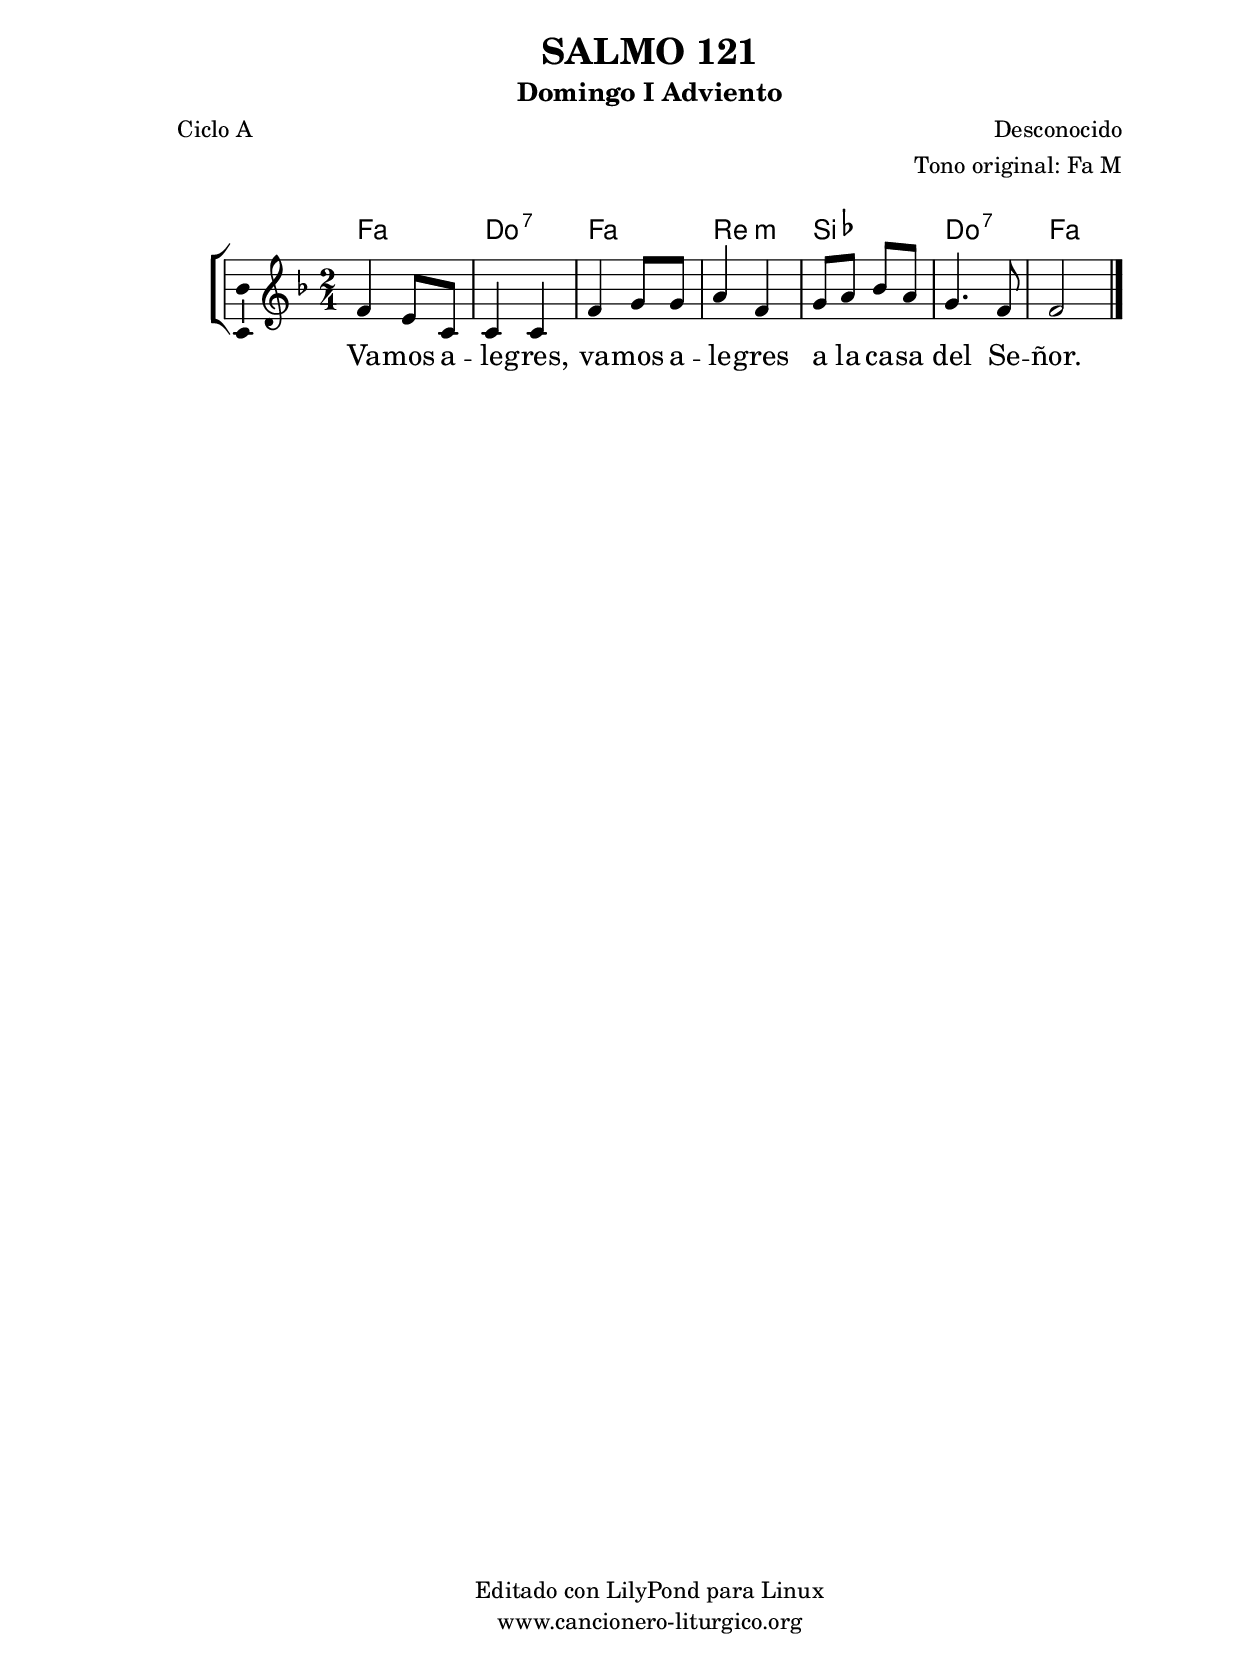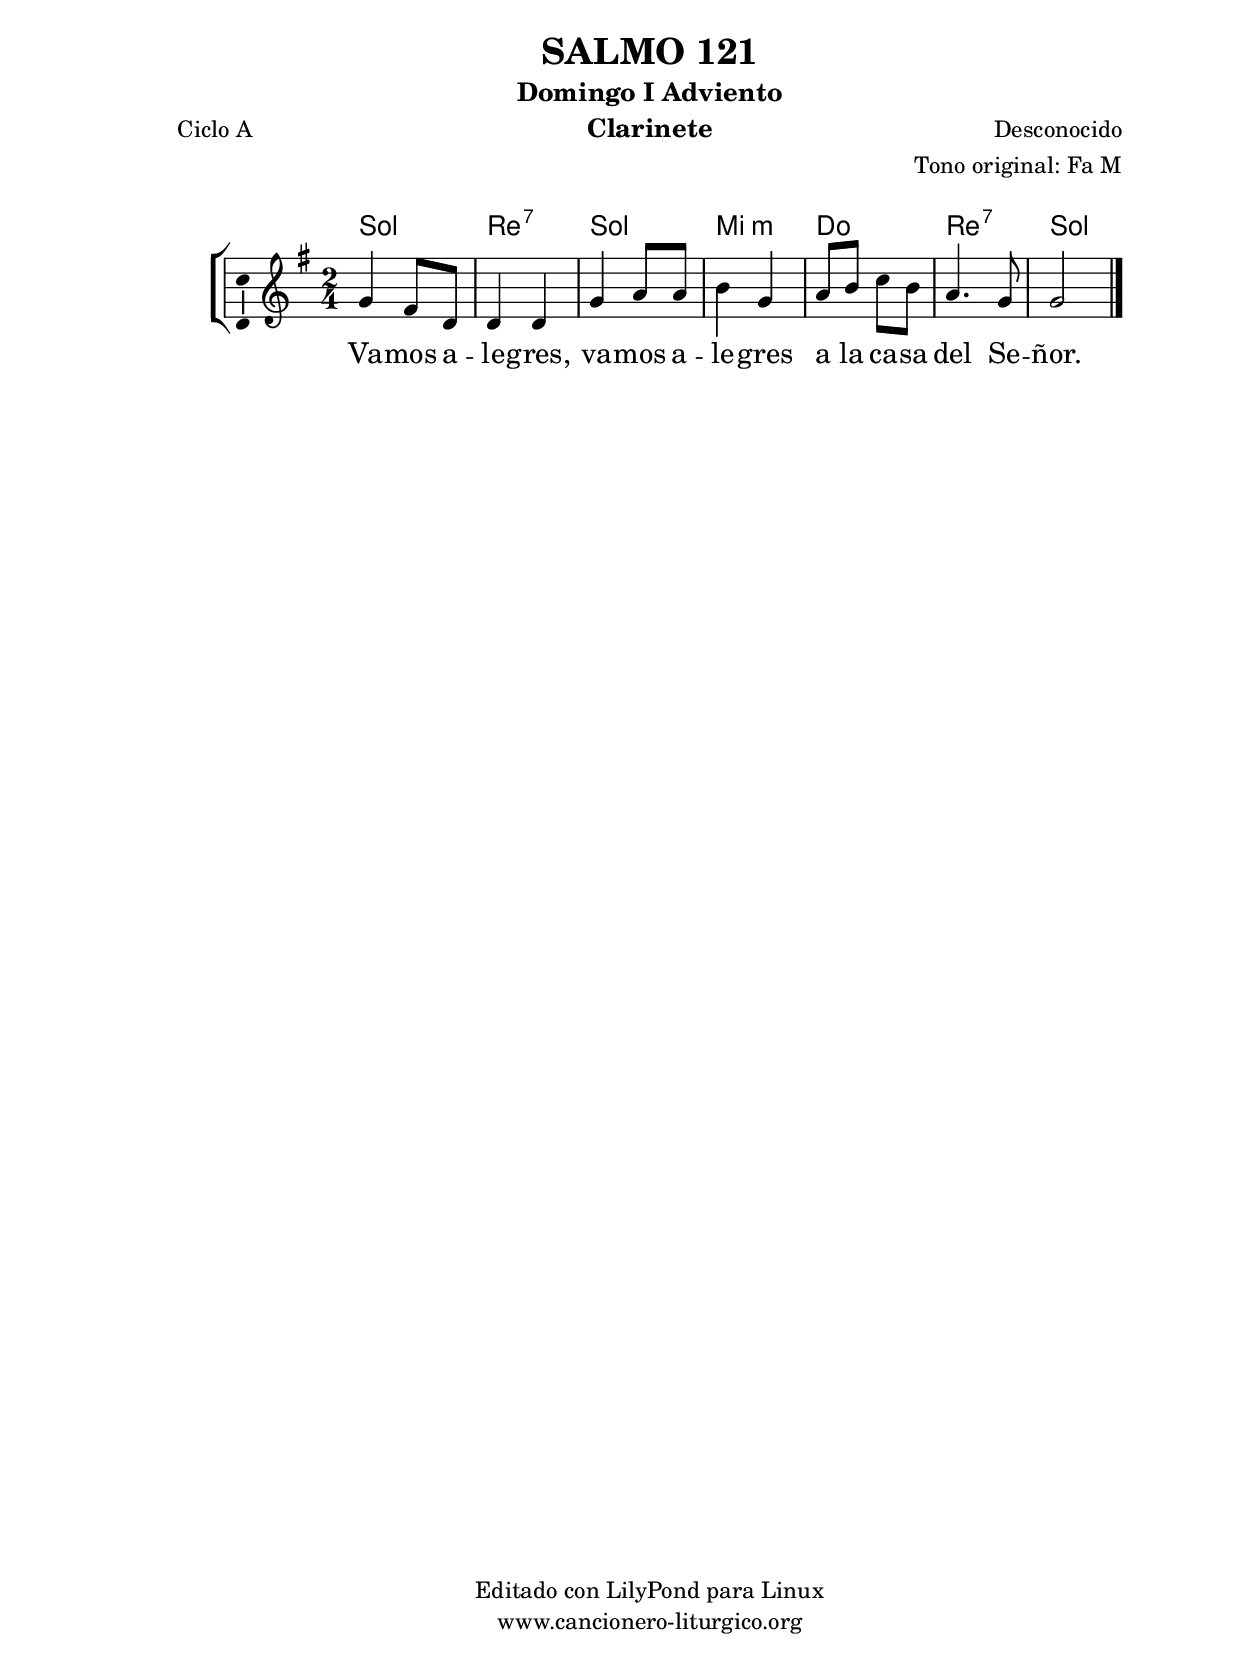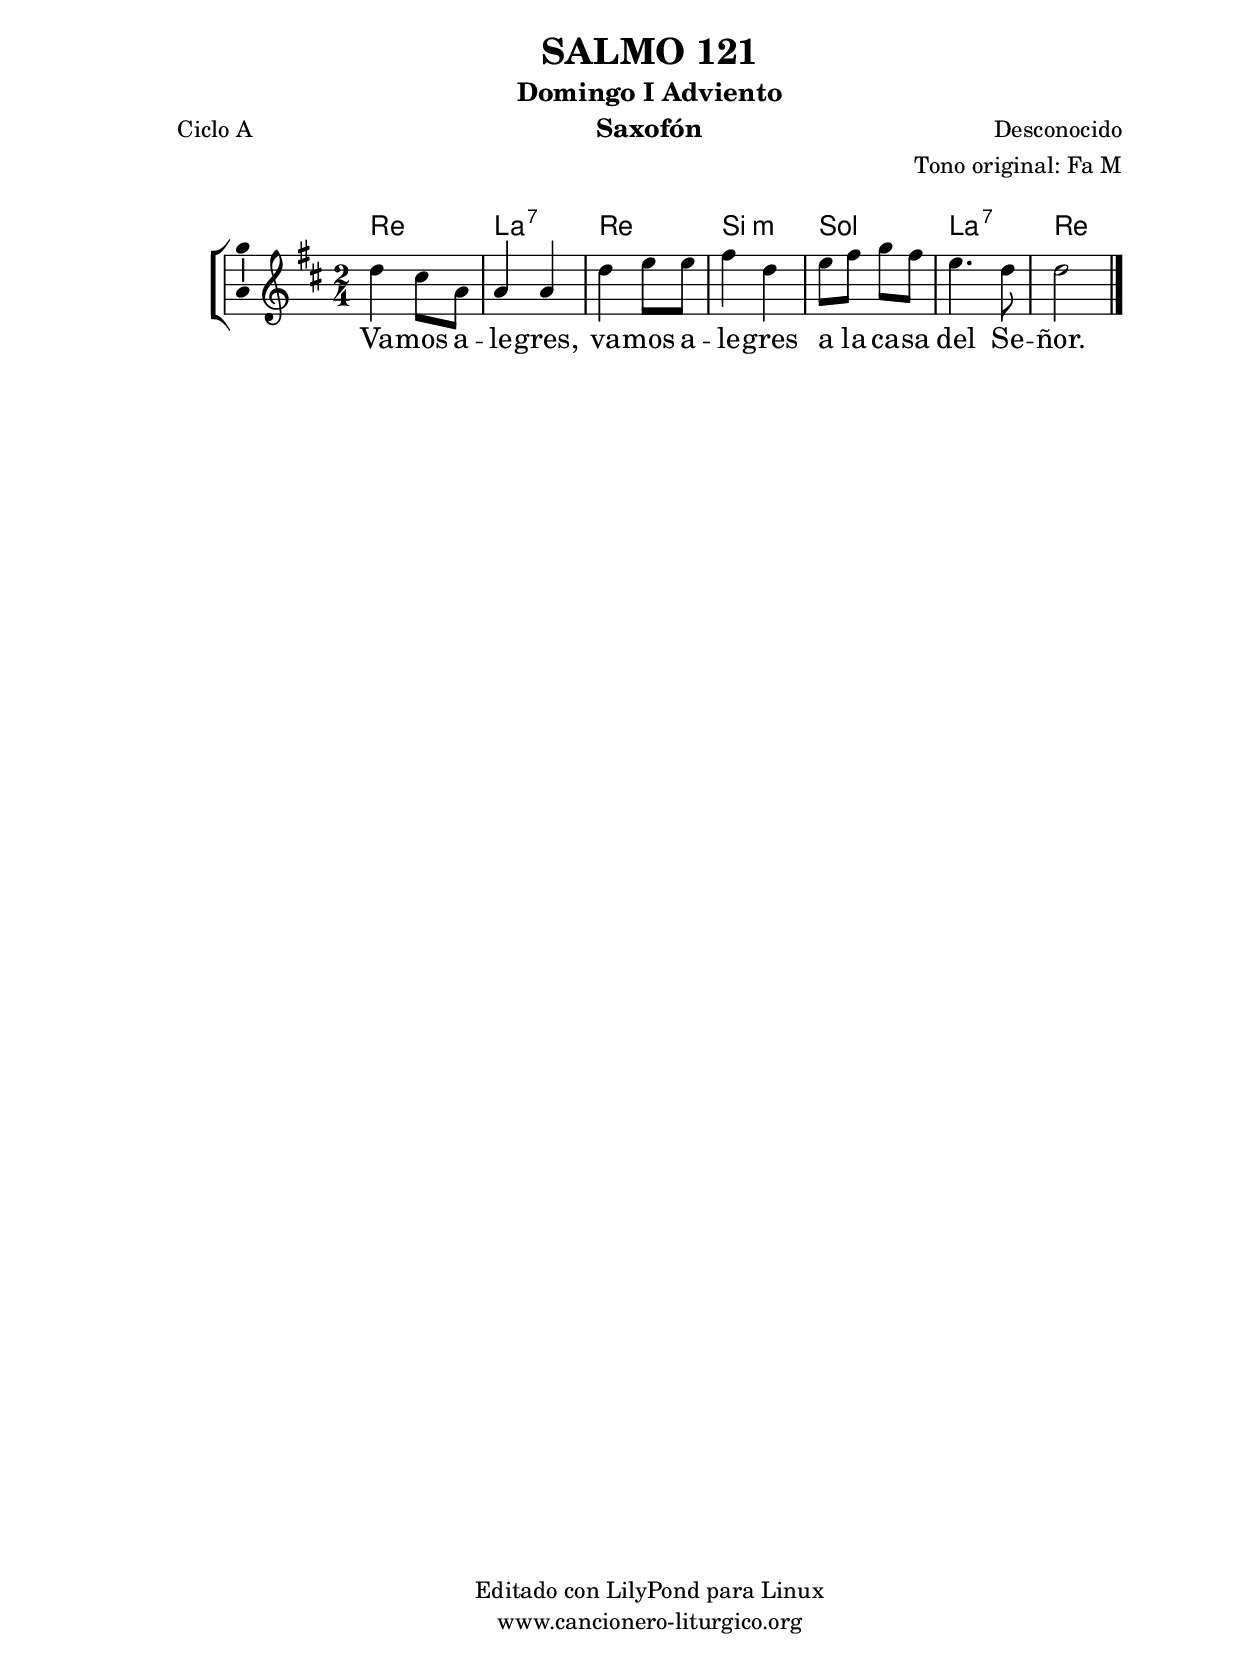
%
%para convertir .midi en .wav:
%timidity filename.midi -Ow -o finename.wav
%
%
%Para convertir de .wav a .mp3:
%lame -h -m j filename.wav
%
%
%para escuchar el midi:
%timidity nombrefichero.midi
%


%versión de lilypond para la que se ha escrito esta partitura:
\version "2.16.0"

	%Tamaño papel
	#(set-default-paper-size "a4")
	%Tamaño partitura
	#(set-global-staff-size 20)
	%No responde al pulsar sobre una nota
	#(ly:set-option 'point-and-click #f)

%parámetros del encabezamiento:
\header {
	title = "SALMO 121"
	subtitle = "Domingo I Adviento"
	composer = "Desconocido"
	poet = "Ciclo A"
	meter = ""
	arranger = "Tono original: Fa M"
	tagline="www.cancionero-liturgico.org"
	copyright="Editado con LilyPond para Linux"
	}

%parámetros asociados al papel:
\paper  {
	oddHeaderMarkup = \markup {\fill-line { \on-the-fly #not-first-page \fromproperty #'header:title \on-the-fly #not-first-page \fromproperty #'header:composer }}
	evenHeaderMarkup = \markup {\fill-line { \fromproperty #'header:composer \fromproperty #'header:title }}
	#(set-paper-size "a4")
	print-page-number = ##f
	first-page-number = 1
	print-first-page-number = ##f
%	head-separation = 3.0 \cm
	top-margin = 2.0 \cm
	bottom-margin = 0.5\cm
%%%	bottom-margin = -1.0\cm
	left-margin = 3.0 \cm
	line-width = 16.0 \cm 
	indent = 8\mm
	interscoreline = 2.\mm
	between-system-space = 15\mm
%	para que las partituras no llenen la hoja:
	ragged-bottom = ##t
%	idem para la última hoja:
	ragged-last-bottom = ##f
%	para que las partituras llenen el ancho del papel:
	ragged-last = ##f
	after-title-space = 2.5 \cm
%page-count=1
%system-count=8

	%Flexible Vertical Spacing
%	markup-markup-spacing =
%	#'((basic-distance . 15) (minimum-distance . 15) (padding . 3))
	markup-system-spacing =
	#'((basic-distance . 15) (minimum-distance . 15) (padding . 3))
	system-system-spacing =
	#'((basic-distance . 15) (minimum-distance . 15) (padding . 3))
	score-system-spacing =
	#'((basic-distance . 15) (minimum-distance . 15) (padding . 5))
%	top-system-spacing = % header
%	#'((basic-distance . 8) (minimum-distance . 0) (padding . 3))
%	top-markup-spacing =
%	#'((basic-distance . 20) (minimum-distance . 20) (padding . 3))
	last-bottom-spacing = % footer
	#'((basic-distance . 5) (minimum-distance . 5) (padding . 3))
%	score-markup-spacing =
%	#'((basic-distance . 16) (minimum-distance . 13) (padding . 3))

	}


%parámetros que afectan a toda la partitura:
global =  {
	%clave de sol (G):
	\clef G
	%armadura:
%	\transpose aes g
	\key f \major
	\tempo 4=100
	\set Score.tempoHideNote = ##t
	}


acordes = {
	\italianChords
	\chordmode {
%	\transpose aes g
{

f2 c:7 f d:m bes c:7 f

	}
	}
}

melodia = 
%	\transpose aes g
{
	\relative c'{

\time 2/4
f4 e8 c
c4 c
f4 g8 g
a4 f
g8 a bes a
g4. f8
f2

	\bar "|."
	}
	}


texto = \lyricmode {
Va -- mos a -- le -- gres, va -- mos a -- le -- gres a la ca -- sa del Se -- ñor.
	}


acordesStaff = \context ChordNames = acordesStaff <<
	\set chordChanges = ##t
	\acordes
	>>


vozStaff = \context Voice = vozStaff
\with {\consists "Ambitus_engraver"}
<<
%	\set Staff.instrumentName = ""
%	\set Staff.shortInstrumentName = ""
%	\set Staff.midiInstrument = #"clarinet"
%	\set Staff.midiInstrument = #"cello"
%	\set Staff.midiInstrument = #"flute"
	\set Staff.midiInstrument = #"electric guitar (jazz)"
%	\set Staff.midiInstrument = #"english horn"
%	\set Staff.midiInstrument = #"violin"
%	\set Staff.midiInstrument = #"glockenspiel"
	\set Staff.midiMinimumVolume = #0.7
	\set Staff.midiMaximumVolume = #0.9
	\global
	\melodia
	>>


textoStaff = \context Lyrics = textoStaff <<
	\lyricsto vozStaff \texto
	>>

\book {
	\score {
		\context ChoirStaff {
			\override StaffGroup.SystemStartBracket #'collapse-height = #1
			\override Score.SystemStartBar #'collapse-height = #1
			<<
			\acordesStaff
			\vozStaff
			\textoStaff
			>>
			}
		\layout {
	    		\context {
				\Lyrics
				\override LyricText #'font-size = #2
				}
	   		 \context {
				\Score
				%fontSize = #3
				\override StaffSymbol #'staff-space = #(magstep +3)
				%\override Beam #'thickness = #0.55
				%\override SpacingSpanner #'spacing-increment = #1.0
				%\override Slur #'height-limit = #1.5
				}
			}
		}
	\score {
		\unfoldRepeats
		\context ChoirStaff {
			<<
			\acordesStaff
			\vozStaff
			>>
			}
		\midi {
	  		\context {
	  			\Score
				tempoWholesPerMinute = #(ly:make-moment 70 4)
				}
			}
		}
	}

%Partitura para clarinete
#(define output-suffix "C")
\book {
	\header{
		instrument = "Clarinete"
		}
	\score {
		\context ChoirStaff {
			\override StaffGroup.SystemStartBracket #'collapse-height = #1
			\override Score.SystemStartBar #'collapse-height = #1
\transpose c d
			<<
			\acordesStaff
			\vozStaff
			\textoStaff
			>>
			}
		\layout {
	    		\context {
				\Lyrics
				\override LyricText #'font-size = #2
				}
	   		 \context {
				\Score
				%fontSize = #3
				\override StaffSymbol #'staff-space = #(magstep +3)
				%\override Beam #'thickness = #0.55
				%\override SpacingSpanner #'spacing-increment = #1.0
				%\override Slur #'height-limit = #1.5
				}
			}
		}
	}

%Partitura para saxofón
#(define output-suffix "S")
\book {
	\header{
		instrument = "Saxofón"
		}
	\score {
		\context ChoirStaff {
			\override StaffGroup.SystemStartBracket #'collapse-height = #1
			\override Score.SystemStartBar #'collapse-height = #1
\transpose c a
			<<
			\acordesStaff
			\vozStaff
			\textoStaff
			>>
			}
		\layout {
	    		\context {
				\Lyrics
				\override LyricText #'font-size = #2
				}
	   		 \context {
				\Score
				%fontSize = #3
				\override StaffSymbol #'staff-space = #(magstep +3)
				%\override Beam #'thickness = #0.55
				%\override SpacingSpanner #'spacing-increment = #1.0
				%\override Slur #'height-limit = #1.5
				}
			}
		}
	}

